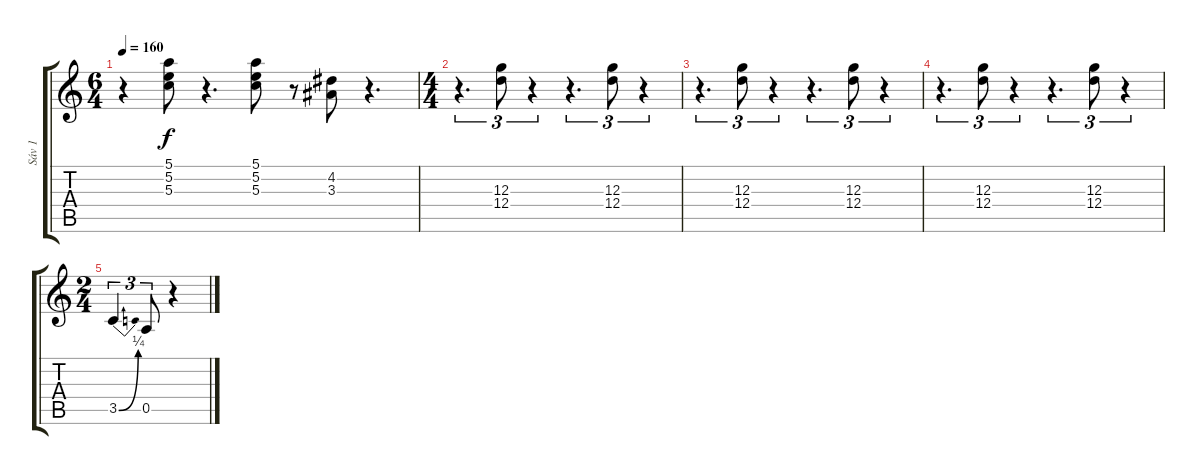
\track ("Sáv 1" "Sáv 1") {instrument overdrivenguitar}
\staff {score tabs}
\tuning (E4 B3 G3 D3 A2 E2) {hide}
\ts (6 4)
\tempo 160
\clef g2
\ks c
r.4{dy f} (5.1 5.2 5.3).8 r.4{d} (5.1 5.2 5.3).8 r.8 (4.2 3.3).8 r.4{d} |
\ts (4 4)
r.4{d tu (3 2)} (12.3 12.4).8{tu (3 2)} r.4{tu (3 2)} r.4{d tu (3 2)} (12.3 12.4).8{tu (3 2)} r.4{tu (3 2)} |
r.4{d tu (3 2)} (12.3 12.4).8{tu (3 2)} r.4{tu (3 2)} r.4{d tu (3 2)} (12.3 12.4).8{tu (3 2)} r.4{tu (3 2)} |
r.4{d tu (3 2)} (12.3 12.4).8{tu (3 2)} r.4{tu (3 2)} r.4{d tu (3 2)} (12.3 12.4).8{tu (3 2)} r.4{tu (3 2)} |
\ts (2 4)
3.5{be (bend 0 0 60 1)}.4{tu (3 2)} 0.5.8{tu (3 2)} r.4
